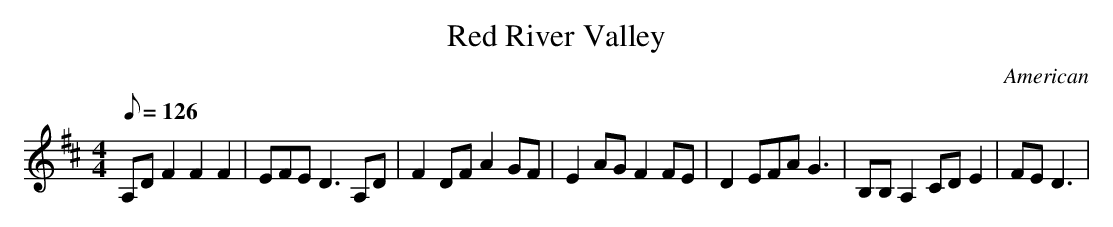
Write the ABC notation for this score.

X:1
T:Red River Valley
O:American
M:4/4
Q:126
K:D
A,D F2 F2 F2| EFE D3 A,D| F2 DF A2 GF| E2 AG F2 FE|\
D2 EFA G3| B,B, A,2 CD E2| FE D3|
